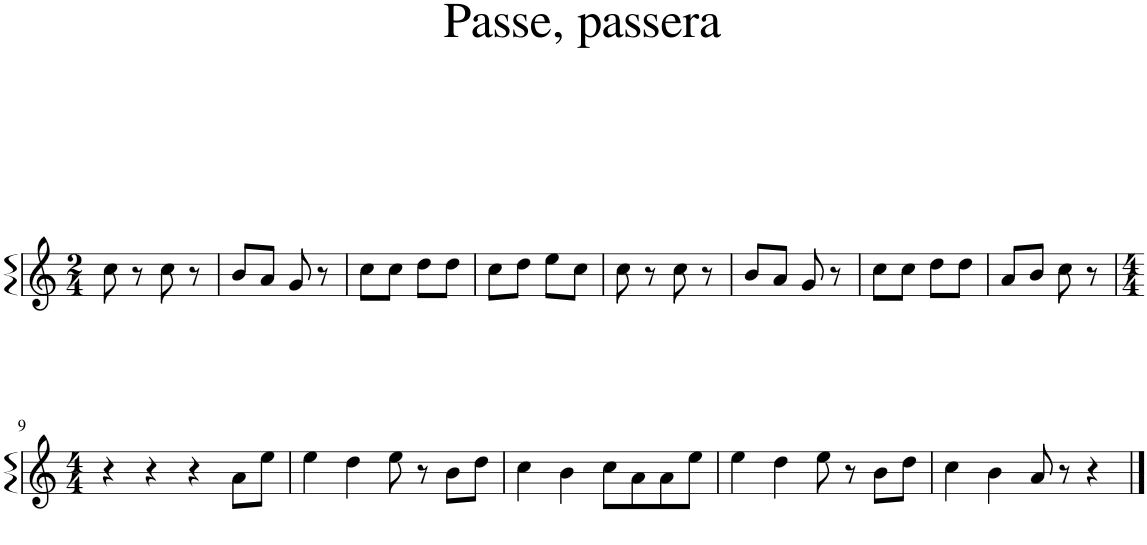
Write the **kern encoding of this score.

**kern
*part1
*staff1
*I"Harp
*I'Hrp.
*clefG2
*k[]
*M2/4
=1
8cc\
8r
8cc\
8r
=2
8b/L
8a/J
8g/
8r
=3
8cc\L
8cc\J
8dd\L
8dd\J
=4
8cc\L
8dd\J
8ee\L
8cc\J
=5
8cc\
8r
8cc\
8r
=6
8b/L
8a/J
8g/
8r
=7
8cc\L
8cc\J
8dd\L
8dd\J
=8
8a/L
8b/J
8cc\
8r
!!LO:LB:g=z
=9
*M4/4
4r
4r
4r
8a\L
8ee\J
=10
4ee\
4dd\
8ee\
8r
8b\L
8dd\J
=11
4cc\
4b\
8cc\L
8a\
8a\
8ee\J
=12
4ee\
4dd\
8ee\
8r
8b\L
8dd\J
=13
4cc\
4b\
8a/
8r
4r
==
*-
